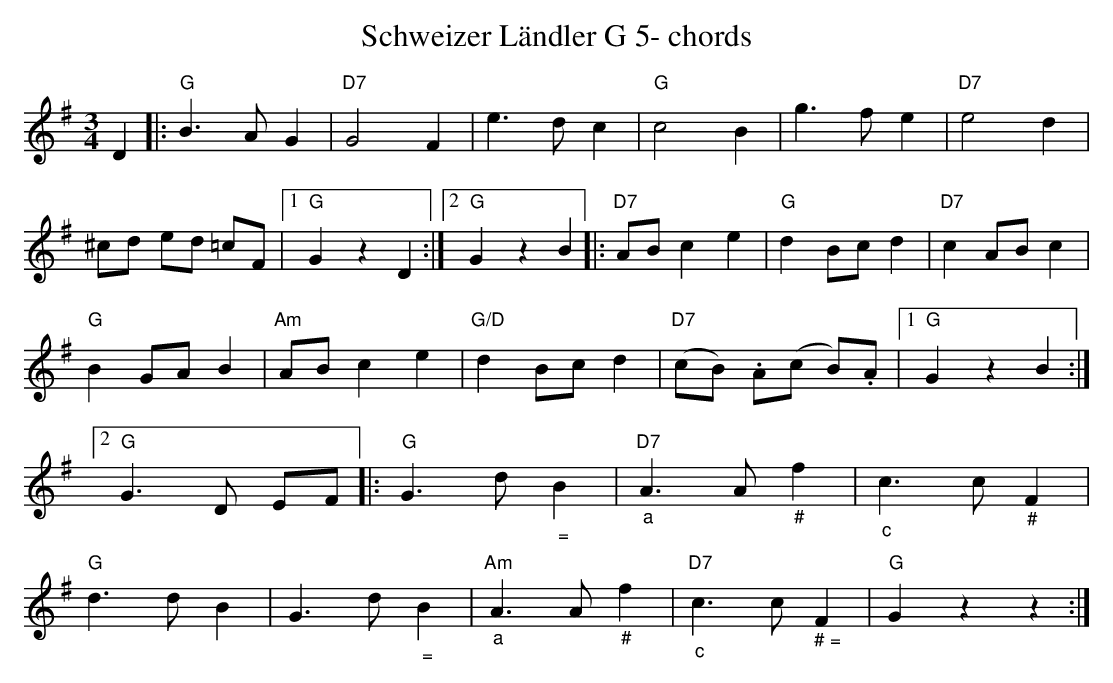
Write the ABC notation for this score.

X:1
T:Schweizer L\"andler G 5- chords
M:3/4
L:1/4
K:Gmaj%%MIDI gchordon
D |: "G"B>AG | "D7"G2F | e>dc | "G"c2B | g>fe | "D7"e2d |
^c/2d/2 e/2d/2 =c/2F/2 |1 "G"GzD :|2 "G"GzB |: "D7"A/2B/2ce | "G"dB/2c/2d | "D7"cA/2B/2c |
"G"BG/2A/2B | "Am"A/2B/2ce | "G/D"dB/2c/2d | "D7"(c/2B/2) .A/2(c/2 B/2).A/2 |1 "G"GzB :|2 "G"G>D E/2F/2 || |: "G"G>d"_ ="B | "D7""_a"A>A"_#"f | "_c"c>c"_#"F | "G"d>dB | G>d"_ ="B | "Am""_a"A>A"_#"f | "D7""_c"c>c"_ # ="F | "G"Gzz :|
